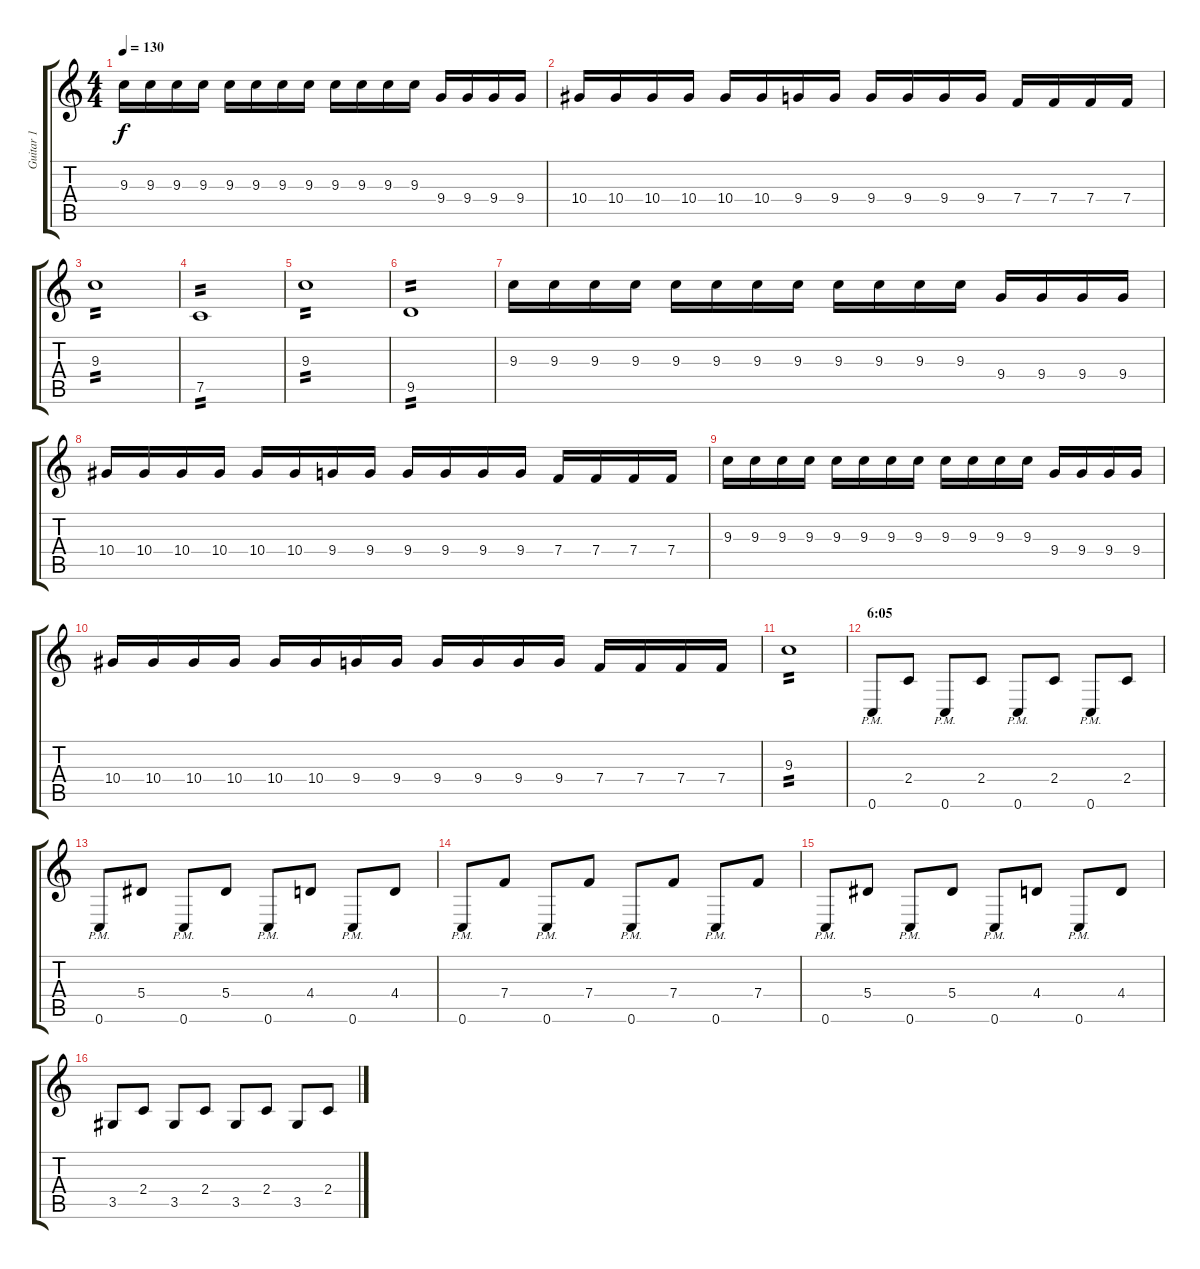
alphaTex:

\track ("Guitar 1" "Guitar 1") {instrument distortionguitar}
\staff {score tabs}
\tuning (C4 G3 Eb3 Bb2 F2 C2) {hide}
\ts (4 4)
\tempo 130
\clef g2
\ks c
9.3.16{dy f} 9.3.16 9.3.16 9.3.16 9.3.16 9.3.16 9.3.16 9.3.16 9.3.16 9.3.16 9.3.16 9.3.16 9.4.16 9.4.16 9.4.16 9.4.16 |
10.4.16 10.4.16 10.4.16 10.4.16 10.4.16 10.4.16 9.4.16 9.4.16 9.4.16 9.4.16 9.4.16 9.4.16 7.4.16 7.4.16 7.4.16 7.4.16 |
9.3.1{tp 2} |
7.5.1{tp 2 instrument overdrivenguitar} |
9.3.1{tp 2} |
9.5.1{tp 2} |
9.3.16 9.3.16 9.3.16 9.3.16 9.3.16 9.3.16 9.3.16 9.3.16 9.3.16 9.3.16 9.3.16 9.3.16 9.4.16 9.4.16 9.4.16 9.4.16 |
10.4.16 10.4.16 10.4.16 10.4.16 10.4.16 10.4.16 9.4.16 9.4.16 9.4.16 9.4.16 9.4.16 9.4.16 7.4.16 7.4.16 7.4.16 7.4.16 |
9.3.16 9.3.16 9.3.16 9.3.16 9.3.16 9.3.16 9.3.16 9.3.16 9.3.16 9.3.16 9.3.16 9.3.16 9.4.16 9.4.16 9.4.16 9.4.16 |
10.4.16 10.4.16 10.4.16 10.4.16 10.4.16 10.4.16 9.4.16 9.4.16 9.4.16 9.4.16 9.4.16 9.4.16 7.4.16 7.4.16 7.4.16 7.4.16 |
9.3.1{tp 2} |
\section ("" "6:05")
0.6{pm}.8 2.4.8 0.6{pm}.8 2.4.8 0.6{pm}.8 2.4.8 0.6{pm}.8 2.4.8 |
0.6{pm}.8 5.4.8 0.6{pm}.8 5.4.8 0.6{pm}.8 4.4.8 0.6{pm}.8 4.4.8 |
0.6{pm}.8 7.4.8 0.6{pm}.8 7.4.8 0.6{pm}.8 7.4.8 0.6{pm}.8 7.4.8 |
0.6{pm}.8 5.4.8 0.6{pm}.8 5.4.8 0.6{pm}.8 4.4.8 0.6{pm}.8 4.4.8 |
3.5.8 2.4.8 3.5.8 2.4.8 3.5.8 2.4.8 3.5.8 2.4.8
